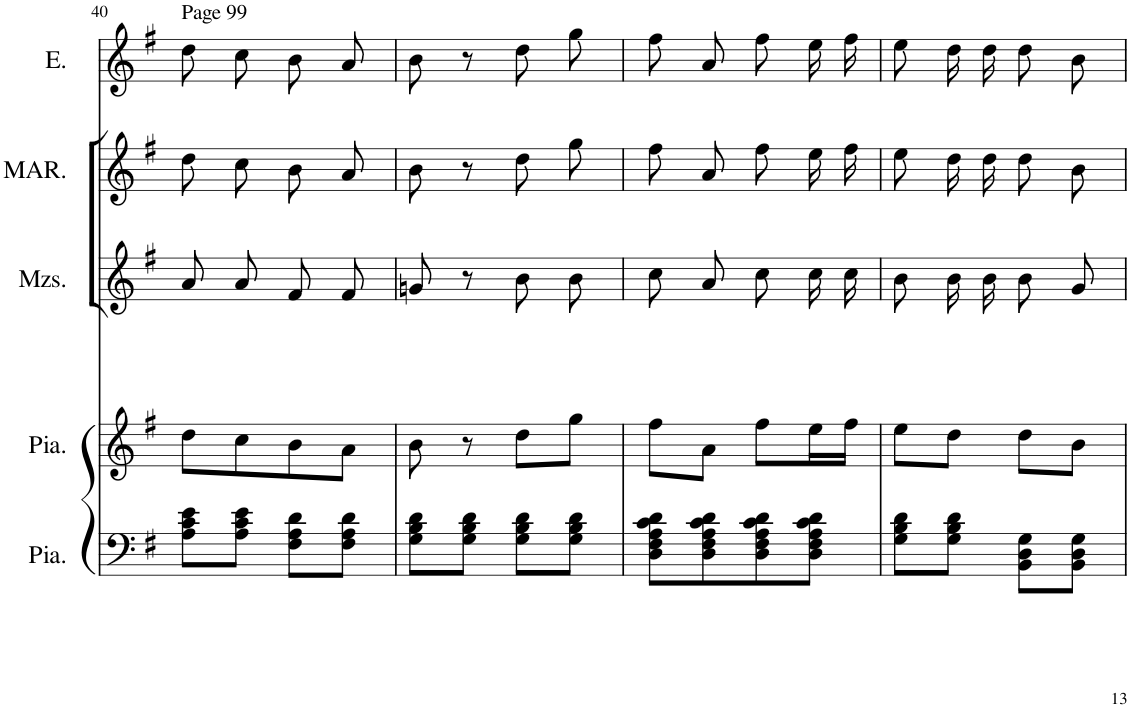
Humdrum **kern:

**kern	**kern	**kern	**kern	**kern
*part5	*part4	*part3	*part2	*part1
*staff5	*staff4	*staff3	*staff2	*staff1
*I"Piano	*I"Piano	*I"Mezzo-soprano	*I"mar	*I"Emma
*I'Pia.	*I'Pia.	*I'Mzs.	*I'MAR.	*I'E.
!!LO:PB:g=z
*clefF4	*clefG2	*clefG2	*clefG2	*clefG2
*	*	*Trd1c2	*	*Trd1c2
*k[f#]	*k[f#]	*k[f#]	*k[f#]	*k[f#]
*M2/4	*M2/4	*M2/4	*M2/4	*M2/4
=40	=40	=40	=40	=40
!	!	!	!	!LO:TX:a:t=Page 99
8A\ 8c\ 8e\L	8dd\L	8a/L	8dd\L	8dd\L
8A\ 8c\ 8e\J	8cc\	8a/J	8cc\J	8cc\J
8F#\ 8A\ 8d\L	8b\	8f#/L	8b/L	8b/L
8F#\ 8A\ 8d\J	8a\J	8f#/J	8a/J	8a/J
=41	=41	=41	=41	=41
8G\ 8B\ 8d\L	8b\	8gn/	8b\	8b\
8G\ 8B\ 8d\J	8r	8r	8r	8r
8G\ 8B\ 8d\L	8dd\L	8b\L	8dd\L	8dd\L
8G\ 8B\ 8d\J	8gg\J	8b\J	8gg\J	8gg\J
=42	=42	=42	=42	=42
8D\ 8F#\ 8A\ 8c\ 8d\L	8ff#\L	8cc\L	8ff#\L	8ff#\L
8D\ 8F#\ 8A\ 8c\ 8d\	8a\J	8a\J	8a\J	8a\J
8D\ 8F#\ 8A\ 8c\ 8d\	8ff#\L	8cc\L	8ff#\L	8ff#\L
8D\ 8F#\ 8A\ 8c\ 8d\J	16ee\L	16cc\L	16ee\L	16ee\L
.	16ff#\JJ	16cc\JJ	16ff#\JJ	16ff#\JJ
=43	=43	=43	=43	=43
8G\ 8B\ 8d\L	8ee\L	8b\L	8ee\L	8ee\L
8G\ 8B\ 8d\J	8dd\J	16b\L	16dd\L	16dd\L
.	.	16b\JJ	16dd\JJ	16dd\JJ
8BB\ 8D\ 8G\L	8dd\L	8b/L	8dd\L	8dd\L
8BB\ 8D\ 8G\J	8b\J	8g/J	8b\J	8b\J
=	=	=	=	=
*-	*-	*-	*-	*-
